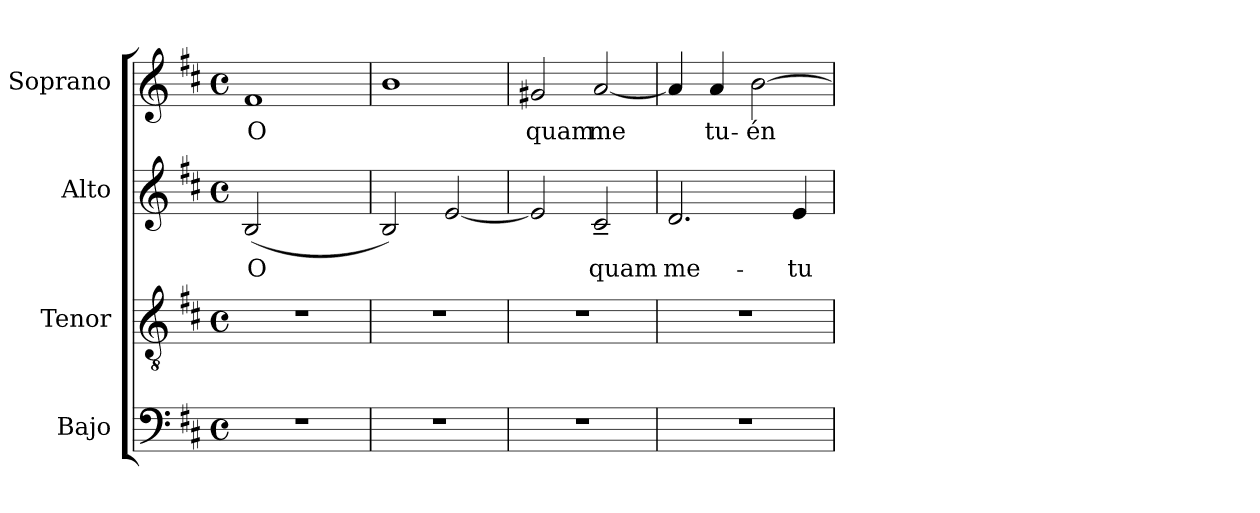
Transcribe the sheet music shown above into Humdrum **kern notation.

**kern	**kern	**kern	**text	**kern	**text
*part4	*part3	*part2	*part2	*part1	*part1
*staff4	*staff3	*staff2	*staff2	*staff1	*staff1
*I"Bajo	*I"Tenor	*I"Alto	*	*I"Soprano	*
*I'B.	*I'T.	*I'A.	*	*I'S.	*
!!LO:PB:g=z
*stria5	*stria5	*stria5	*	*stria5	*
*clefF4	*clefGv2	*clefG2	*	*clefG2	*
*k[f#c#]	*k[f#c#]	*k[f#c#]	*	*k[f#c#]	*
*D:	*D:	*D:	*	*D:	*
*M4/4	*M4/4	*M4/4	*	*M4/4	*
*met(c)	*met(c)	*met(c)	*	*met(c)	*
=1	=1	=1	=1	=1	=1
!	!	!	!LO:LY:b:cj	!	!LO:LY:b:cj
1r	1r	(<2B/	O	1f#	O
.	.	2ryy	.	.	.
=2	=2	=2	=2	=2	=2
!	!	!	!LO:LY:b:cj	!	!LO:LY:b:cj
1r	1r	2B/)	.	1b	.
!	!	!	!LO:LY:b:cj	!	!
.	.	[<2e/	.	.	.
=3	=3	=3	=3	=3	=3
!	!	!	!LO:LY:b:cj	!	!LO:LY:b:cj
1r	1r	2e/]	.	2g#X/	quam
!	!	!	!LO:LY:b:cj	!	!LO:LY:b:cj
.	.	2c#~</	quam	[<2a/	me-
=4	=4	=4	=4	=4	=4
!	!	!	!LO:LY:b:cj	!	!LO:LY:b:cj
1r	1r	2.d/	me-	4a/]	--
!	!	!	!	!	!LO:LY:b:cj
.	.	.	.	4a/	-tu-
!	!	!	!	!	!LO:LY:b:cj
.	.	.	.	[>2b\	-én-
!	!	!	!LO:LY:b:cj	!	!
.	.	4e/	-tu-	.	.
=	=	=	=	=	=
*-	*-	*-	*-	*-	*-
